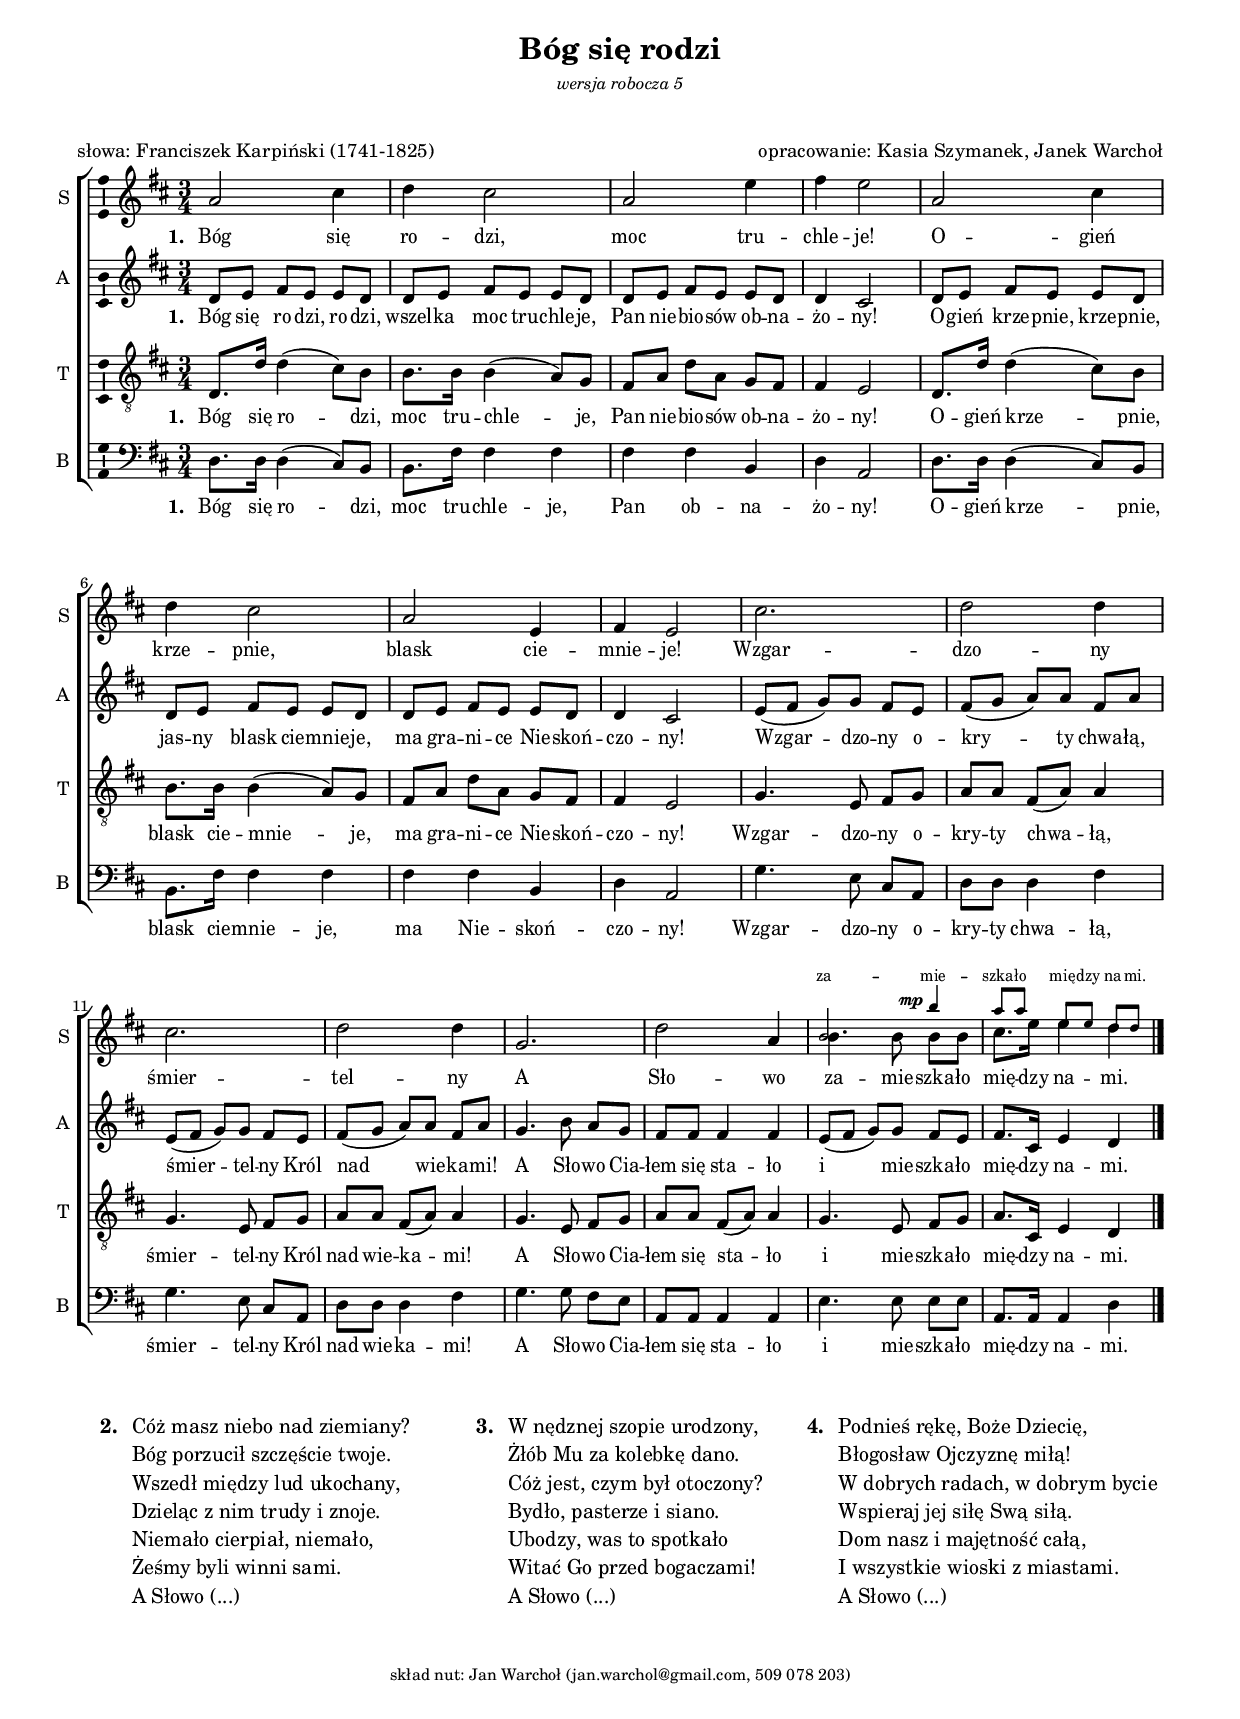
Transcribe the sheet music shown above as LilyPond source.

\version "2.19.0"
#(ly:set-option 'strokeadjust #t)

\header {
  title = \markup "Bóg się rodzi"
  subsubtitle = \markup \column { \normal-text \italic "wersja robocza 5" " " " " }
  poet = "słowa: Franciszek Karpiński (1741-1825)"
  composer = "opracowanie: Kasia Szymanek, Janek Warchoł"
}

%--------------------------------MELODIA
metrumitp = {
  \key d \major
  \time 3/4
  \set Timing.beamExceptions = #'()
  \tempo ""
}
melodiaSopranu =
\relative f' {
  \metrumitp
  a2 cis4 |
  d4 cis2 |
  a2 e'4 |
  fis4 e2 |
  a,2 cis4 |
  d4 cis2 |
  a2 e4 |
  fis4 e2 |
  cis'2. |
  d2 d4 |
  \break
  cis2. |
  d2 d4 |
  g,2. |
  d'2 a4 |
  <<
    {
      b4. b8 b b |
      cis8. e16 e4 d |
    }
    \new Voice = sopranPierwszy {
      \voiceOne
      \set fontSize = #-2
      b2 b'4-\tweak X-offset -3.4 -\tweak Y-offset 1.6 ^\mp |
      a8 a e e d d |
    }
    \new Lyrics \with { alignAboveContext = sopran }
    \lyricsto sopranPierwszy \lyricmode {
      \set fontSize = #-2
      za -- mie -- szka -- ło mię -- dzy na -- mi.
    }
  >>
  \bar "|."
}

melodiaAltu =
\relative f' {
  \metrumitp
  \repeat unfold 2 {
    d8 e fis e e d |
    d8 e fis e e d |
    d8 e fis e e d |
    d4 cis2 |
  }
  \repeat unfold 2 {
    e8( fis g) g fis e |
    fis8( g a) a fis a |
  }
  g4. b8 a g |
  fis8 fis fis4 fis |
  e8( fis g) g fis e |
  fis8. cis16 e4 d |
  \bar "|."
}

melodiaTenorow =
\relative f {
  \metrumitp
  \repeat unfold 2 {
    d8. d'16 d4( cis8) b |
    b8. b16 b4( a8) g |
    fis8 a d a g fis |
    fis4 e2 |
  }
  \repeat unfold 3 {
    g4. e8 fis g |
    a8 a fis( a) a4 |
  }
  g4. e8 fis g |
  a8. cis,16 e4 d |
  \bar "|."
}

melodiaBasow =
\relative f {
  \metrumitp
  \repeat unfold 2 {
    d8. d16 d4( cis8) b |
    b8. fis'16 fis4 fis |
    fis4 fis b, |
    d4 a2 |
  }
  g'4. e8 cis a |
  d8 d d4 fis |
  g4. e8 cis a |
  d8 d d4 fis |
  g4. g8 fis e |
  a,8 a a4 a |
  e'4. e8 e e |
  a,8. a16 a4 d |
  \bar "|."
}
akordy = \chordmode {
}

%--------------------------------SŁOWA

wzgardzony = \lyricmode {
  Wzgar -- dzo -- ny o -- kry -- ty chwa -- łą,
  śmier -- tel -- ny Król nad wie -- ka -- mi!
  A Sło -- wo Cia -- łem się sta -- ło
  i mie -- szka -- ło mię -- dzy na -- mi.
  i mie -- szka -- ło mię -- dzy na -- mi.
}

tekstSopranu = \lyricmode {
  \set stanza = "1. "
  Bóg się ro -- dzi, moc  tru -- chle -- je!
  O -- gień krze -- pnie, blask cie -- mnie -- je!
  Wzgar -- dzo -- ny śmier -- tel -- ny
  A Sło -- wo
  za -- mie -- szka -- ło mię -- dzy na -- mi.
}
tekstAltu = \lyricmode {
  \set stanza = "1. "
  Bóg się ro -- dzi, ro -- dzi, wszel -- ka moc  tru -- chle -- je,
  Pan nie -- bio -- sów ob -- na -- żo -- ny!
  O -- gień krze -- pnie,  krze -- pnie, jas -- ny blask cie -- mnie -- je,
  ma gra -- ni -- ce Nie -- skoń -- czo -- ny!
  \wzgardzony
}
tekstTenorow = \lyricmode {
  \set stanza = "1. "
  Bóg się ro -- dzi, moc  tru -- chle -- je,
  Pan nie -- bio -- sów ob -- na -- żo -- ny!
  O -- gień krze -- pnie, blask cie -- mnie -- je,
  ma gra -- ni -- ce Nie -- skoń -- czo -- ny!
  \wzgardzony
}
tekstBasow = \lyricmode {
  \set stanza = "1. "
  Bóg się ro -- dzi, moc  tru -- chle -- je,
  Pan ob -- na -- żo -- ny!
  O -- gień krze -- pnie, blask cie -- mnie -- je,
  ma Nie -- skoń -- czo -- ny!
  \wzgardzony
}

zwrotkaII = \markup \column {
  "Cóż masz niebo nad ziemiany? "
  "Bóg porzucił szczęście twoje."
  "Wszedł między lud ukochany,"
  "Dzieląc z nim trudy i znoje."
  "Niemało cierpiał, niemało,"
  "Żeśmy byli winni sami."
  "A Słowo (...)"
}
zwrotkaIII = \markup \column {
  "W nędznej szopie urodzony, "
  "Żłób Mu za kolebkę dano."
  "Cóż jest, czym był otoczony?"
  "Bydło, pasterze i siano."
  "Ubodzy, was to spotkało"
  "Witać Go przed bogaczami!"
  "A Słowo (...)"
}
zwrotkaIV = \markup \column {
  "Podnieś rękę, Boże Dziecię,"
  "Błogosław Ojczyznę miłą!"
  "W dobrych radach, w dobrym bycie"
  "Wspieraj jej siłę Swą siłą."
  "Dom nasz i majętność całą,"
  "I wszystkie wioski z miastami."
  "A Słowo (...)"
}
zwrotkaV = \markup {
}

%--------------------------------USTAWIENIA

#(set-global-staff-size 16.5)

\paper {
  indent = 2 \mm
  system-count = 3
  short-indent = 2 \mm
  left-margin = 13 \mm
  right-margin = 13 \mm
  top-markup-spacing #'basic-distance = 5
  markup-system-spacing #'basic-distance = 18
  system-system-spacing #'basic-distance = 18
  system-system-spacing #'padding = 1
  score-markup-spacing #'basic-distance = 15
  %ragged-last-bottom = ##f
}

#(define powiekszenie-zwrotek '(1.05 . 1.1))
#(define interlinia '(baseline-skip . 3)) % 3 is Lily default
odstepMiedzyZwrotkami = \markup \vspace #2
odstepOdNumeruDoZwrotki = \markup \hspace #1

\layout {
  \override LyricText #'stencil =
  #(lambda (grob)
     (ly:stencil-scale (lyric-text::print grob) 0.9 1))
}

%--------------------------------STRUKTURA

\score {
  \new ChoirStaff <<
    \new ChordNames {
      \germanChords
      \set chordNameLowercaseMinor = ##t
      \akordy
    }
    \new Staff = sopran {
      \clef treble
      \set Staff.instrumentName = "S "
      \set Staff.shortInstrumentName = "S "
      \new Voice = sopran
      \with { \consists "Ambitus_engraver" } {
        \set Staff.midiInstrument = "clarinet"
        \dynamicUp
        \tupletUp
        \melodiaSopranu
      }
    }
    \new Lyrics \lyricsto sopran \tekstSopranu

    \new Staff = alt
    \with { \consists "Ambitus_engraver" } {
      \clef treble
      \set Staff.instrumentName = "A "
      \set Staff.shortInstrumentName = "A "
      \new Voice = alt {
        \set Staff.midiInstrument = "clarinet"
        \dynamicUp
        \tupletUp
        \melodiaAltu
      }
    }
    \new Lyrics \lyricsto alt \tekstAltu

    \new Staff = tenor
    \with { \consists "Ambitus_engraver" } {
      \clef "treble_8"
      \set Staff.instrumentName = "T "
      \set Staff.shortInstrumentName = "T "
      \new Voice = tenor {
        \set Staff.midiInstrument = "clarinet"
        \dynamicUp
        \tupletUp
        \melodiaTenorow
      }
    }
    \new Lyrics \lyricsto tenor \tekstTenorow

    \new Staff = bas
    \with { \consists "Ambitus_engraver" } {
      \clef bass
      \set Staff.instrumentName = "B "
      \set Staff.shortInstrumentName = "B "
      \new Voice = bas {
        \set Staff.midiInstrument = "clarinet"
        \dynamicUp
        \tupletUp
        \melodiaBasow
      }
    }
    \new Lyrics \lyricsto bas \tekstBasow
  >>
  \layout {
  }
  \midi {
    \tempo 4=85
  }
}

\markup {
  \fill-line {
    \scale #powiekszenie-zwrotek {
      \null

      \override #interlinia
      \line {
        \bold
        "2."
        \odstepOdNumeruDoZwrotki
        \zwrotkaII
      }

      \null

      \override #interlinia
      \line {
        \bold
        "3."
        \odstepOdNumeruDoZwrotki
        \zwrotkaIII
      }

      \null

      \override #interlinia
      \line {
        \bold
        "4."
        \odstepOdNumeruDoZwrotki
        \zwrotkaIV
      }

      \null
    }
  }
}

%--------------------------------STOPKA

\paper {
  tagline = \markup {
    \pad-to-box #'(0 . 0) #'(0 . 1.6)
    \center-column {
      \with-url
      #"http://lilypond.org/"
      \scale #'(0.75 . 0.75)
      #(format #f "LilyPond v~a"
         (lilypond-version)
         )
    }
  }

  oddFooterMarkup = \markup {
    \override #'(baseline-skip . 1)
    \column {
      \fill-line {
        %% Copyright header field only on first page in each bookpart.
        \on-the-fly #part-first-page {
          \override #'(baseline-skip . 2)
          \center-column {
            \scale #'(1 . 1)
            \fromproperty #'header:copyright
            \scale #'(0.85 . 0.85)
            "skład nut: Jan Warchoł (jan.warchol@gmail.com, 509 078 203)"
          }
        }
      }
      \fill-line {
        %% Tagline header field only on last page in the book.
        \on-the-fly #last-page \fromproperty #'header:tagline
      }
    }
  }
}
